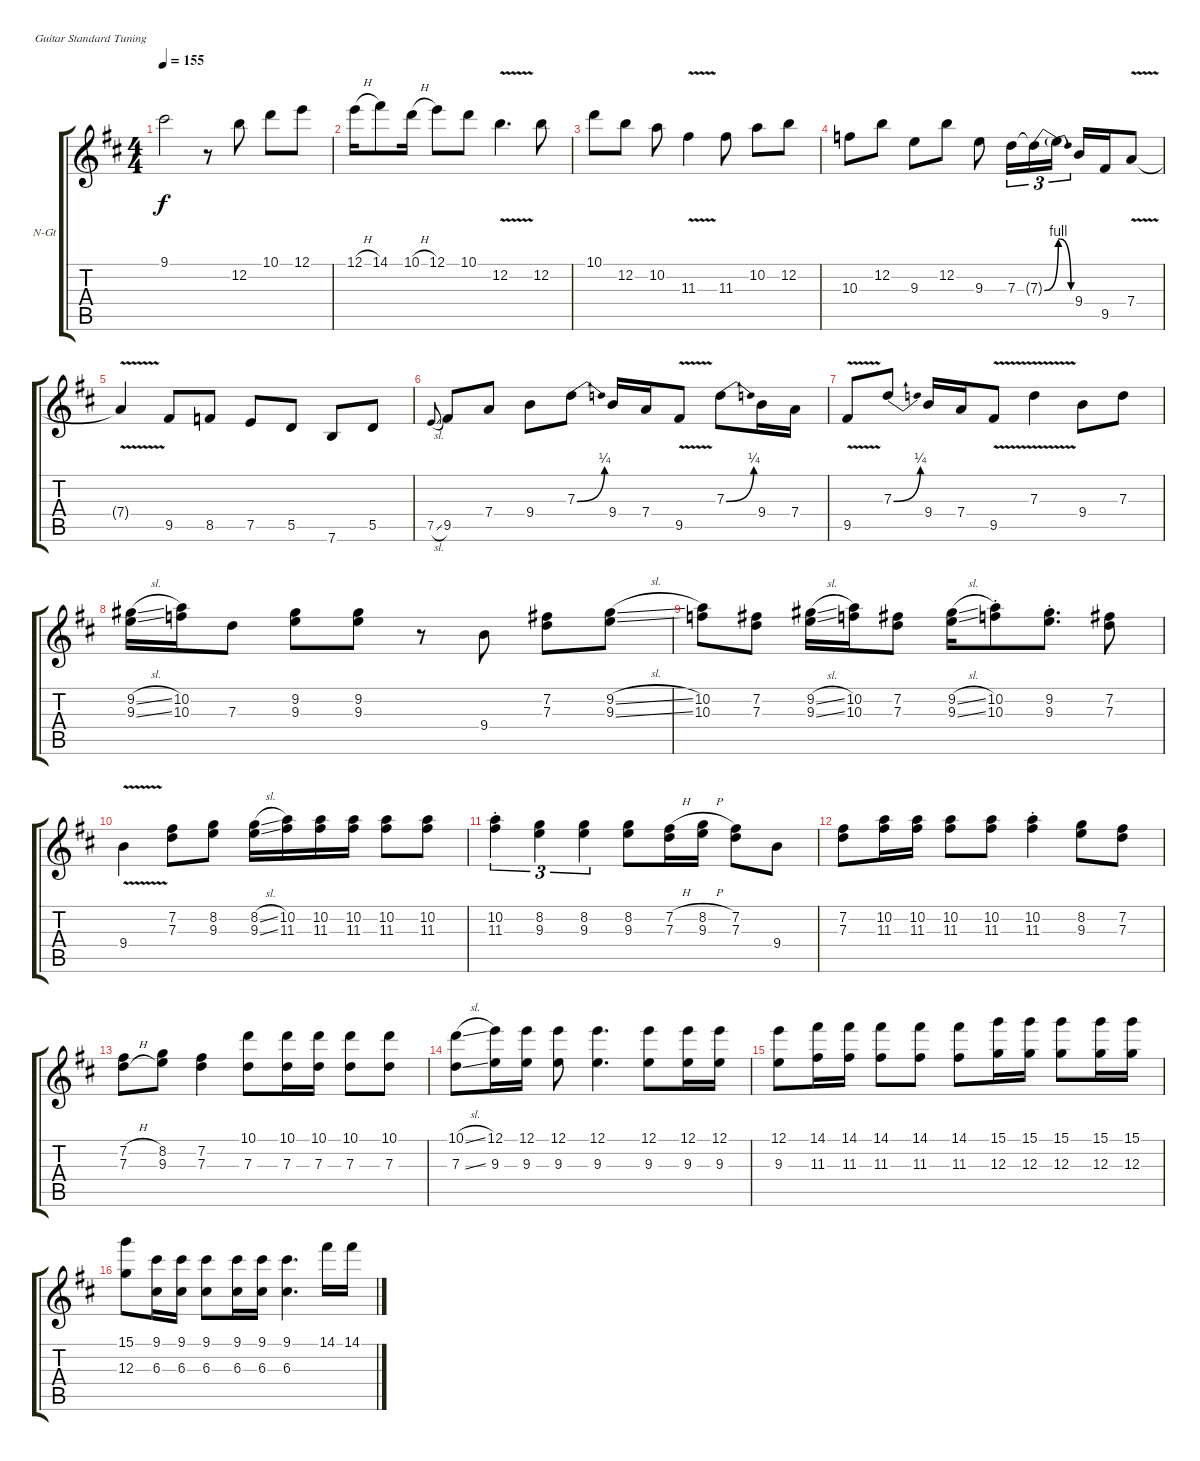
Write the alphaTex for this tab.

\defaultSystemsLayout 4
\bracketExtendMode groupsimilarinstruments
\firstSystemTrackNameOrientation horizontal
\otherSystemsTrackNameOrientation horizontal
\track ("Nylon Guitar" "N-Gt") {instrument acousticguitarnylon}
\staff {score tabs}
\tuning (E4 B3 G3 D3 A2 E2)
\ts (4 4)
\tempo 155
\clef g2
\ks bminor
9.1.2{dy f} r.8 12.2.8 10.1.8 12.1.8 |
12.1{h}.16 14.1.8 10.1{h}.16 12.1.8 10.1.8 12.2{v}.4{d} 12.2.8 |
10.1.8 12.2.8 10.2.8 11.3{v}.4 11.3.8 10.2.8 12.2.8 |
10.3.8 12.2.8 9.3.8 12.2.8 9.3.8 7.3.16{tu (3 2)} 7.3{be (bend 0 0 15 4) t}.16{tu (3 2)} 7.3{be (release 0 4 15 0) t}.16{tu (3 2)} 9.4.16 9.5.16 7.4{v}.8 |
7.4{v t}.4 9.5.8 8.5.8 7.5.8 5.5.8 7.6.8 5.5.8 |
7.5{sl}.8{gr onbeat} 9.5.8 7.4.8 9.4.8 7.3{be (bend 0 0 57 1)}.8 9.4.16 7.4.16 9.5{v}.8 7.3{be (bend 0 0 57 1)}.8 9.4.16 7.4.16 |
9.5{v}.8 7.3{be (bend 0 0 57 1)}.8 9.4.16 7.4.16 9.5{v}.8 7.3{v}.4 9.4.8 7.3.8 |
(9.3{sl} 9.2{sl}).16 (10.3 10.2).16 7.3.8 (9.3 9.2).8 (9.3 9.2).8 r.8 9.4.8 (7.3 7.2).8 (9.3{sl} 9.2{sl}).8 |
(10.3 10.2).8 (7.2 7.3).8 (9.3{sl} 9.2{sl}).16 (10.3 10.2).16 (7.3 7.2).8 (9.3{sl} 9.2{sl}).16 (10.3{st} 10.2{st}).8 (9.3{st} 9.2{st}).8{d} (7.2 7.3).8 |
9.4{v}.4 (7.2 7.3).8 (9.3 8.2).8 (9.3{sl} 8.2{sl}).16 (11.3 10.2).16 (10.2 11.3).16 (11.3 10.2).16 (10.2 11.3).8 (11.3 10.2).8 |
(10.2{st} 11.3{st}).4{tu (3 2)} (9.3 8.2).4{tu (3 2)} (8.2 9.3).4{tu (3 2)} (9.3 8.2).8 (7.3{h} 7.2{h}).16 (8.2{h} 9.3{h}).16 (7.3 7.2).8 9.4.8 |
(7.2 7.3).8 (10.2 11.3).16 (11.3 10.2).16 (10.2 11.3).8 (11.3 10.2).8 (11.3{st} 10.2{st}).4 (9.3 8.2).8 (7.2 7.3).8 |
(7.2{h} 7.3{h}).8 (9.3 8.2).8 (7.2 7.3).4 (7.3 10.1).8 (7.3 10.1).16 (7.3 10.1).16 (7.3 10.1).8 (7.3 10.1).8 |
(7.3{sl} 10.1{sl}).8 (12.1 9.3).16 (12.1 9.3).16 (12.1 9.3).8 (12.1 9.3).4{d} (9.3 12.1).8 (9.3 12.1).16 (9.3 12.1).16 |
(9.3 12.1).8 (14.1 11.3).16 (14.1 11.3).16 (14.1 11.3).8 (14.1 11.3).8 (11.3 14.1).8 (15.1 12.3).16 (15.1 12.3).16 (15.1 12.3).8 (15.1 12.3).16 (15.1 12.3).16 |
(12.3 15.1).8 (9.1 6.3).16 (9.1 6.3).16 (9.1 6.3).8 (9.1 6.3).16 (9.1 6.3).16 (9.1 6.3).4{d} 14.1.16 14.1.16
